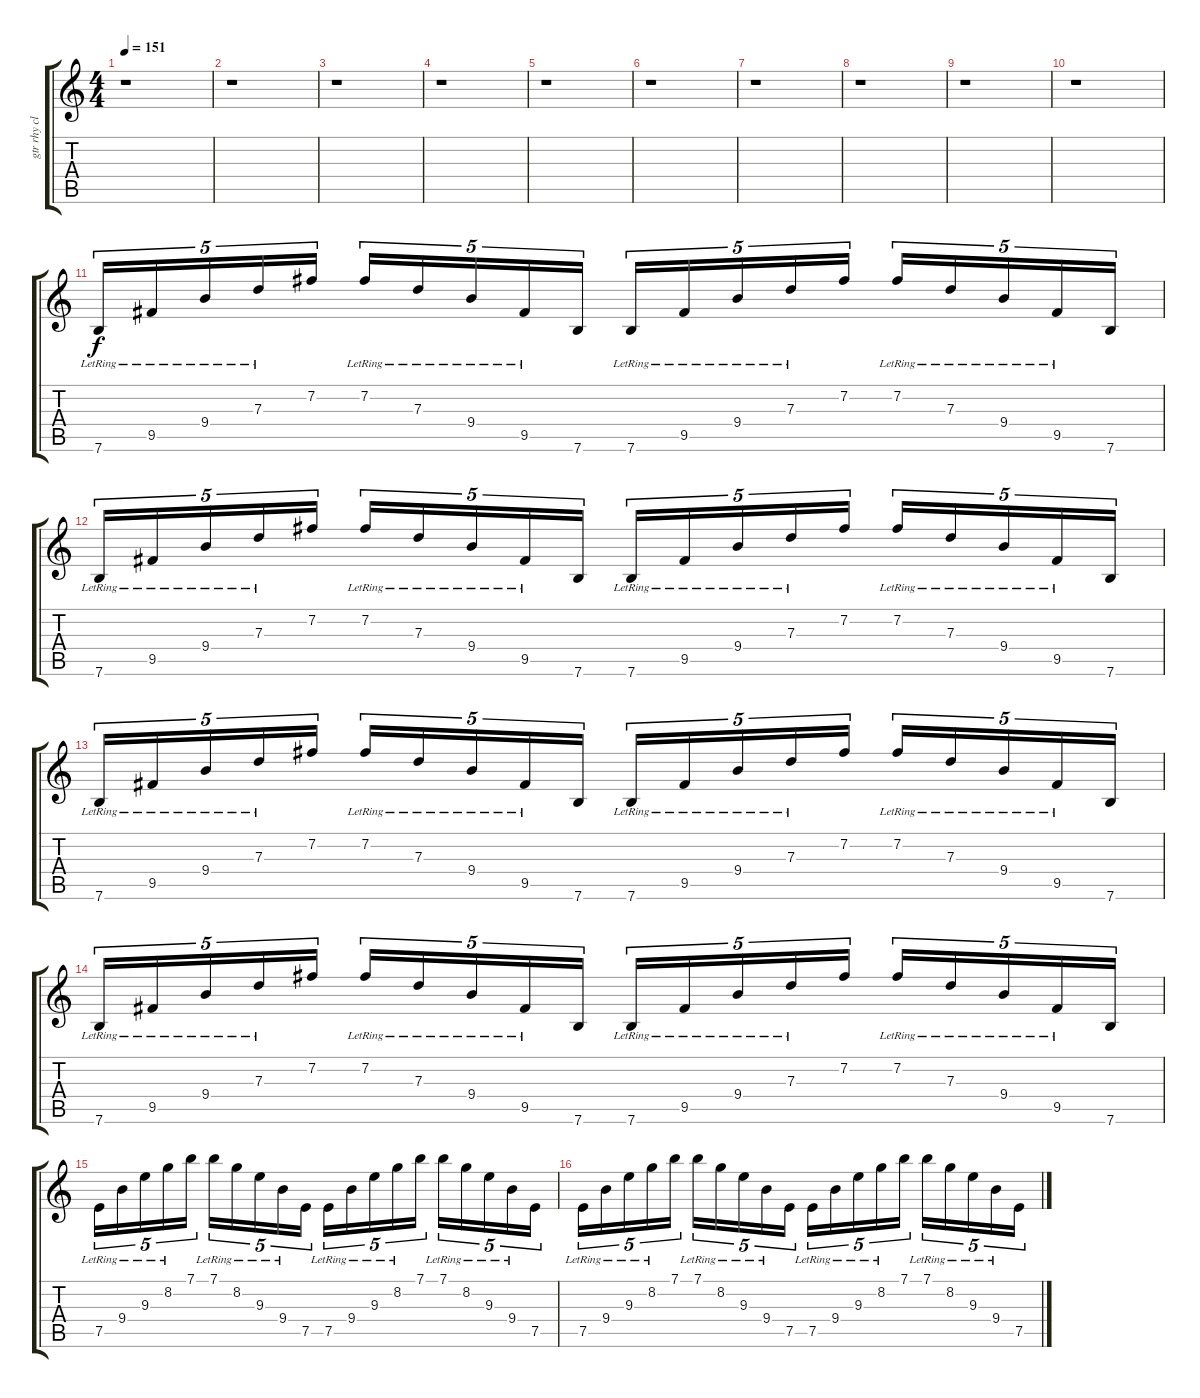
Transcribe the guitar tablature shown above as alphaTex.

\track ("gtr rhy clean" "gtr rhy cl") {instrument acousticguitarnylon}
\staff {score tabs}
\tuning (E4 B3 G3 D3 A2 E2) {hide}
\ts (4 4)
\tempo 151
\clef g2
\ks c
r.1{dy f} |
r.1 |
r.1 |
r.1 |
r.1 |
r.1 |
r.1 |
r.1 |
r.1 |
r.1 |
7.6{lr}.16{tu (5 4)} 9.5{lr}.16{tu (5 4)} 9.4{lr}.16{tu (5 4)} 7.3{lr}.16{tu (5 4)} 7.2.16{tu (5 4)} 7.2{lr}.16{tu (5 4)} 7.3{lr}.16{tu (5 4)} 9.4{lr}.16{tu (5 4)} 9.5{lr}.16{tu (5 4)} 7.6.16{tu (5 4)} 7.6{lr}.16{tu (5 4)} 9.5{lr}.16{tu (5 4)} 9.4{lr}.16{tu (5 4)} 7.3{lr}.16{tu (5 4)} 7.2.16{tu (5 4)} 7.2{lr}.16{tu (5 4)} 7.3{lr}.16{tu (5 4)} 9.4{lr}.16{tu (5 4)} 9.5{lr}.16{tu (5 4)} 7.6.16{tu (5 4)} |
7.6{lr}.16{tu (5 4)} 9.5{lr}.16{tu (5 4)} 9.4{lr}.16{tu (5 4)} 7.3{lr}.16{tu (5 4)} 7.2.16{tu (5 4)} 7.2{lr}.16{tu (5 4)} 7.3{lr}.16{tu (5 4)} 9.4{lr}.16{tu (5 4)} 9.5{lr}.16{tu (5 4)} 7.6.16{tu (5 4)} 7.6{lr}.16{tu (5 4)} 9.5{lr}.16{tu (5 4)} 9.4{lr}.16{tu (5 4)} 7.3{lr}.16{tu (5 4)} 7.2.16{tu (5 4)} 7.2{lr}.16{tu (5 4)} 7.3{lr}.16{tu (5 4)} 9.4{lr}.16{tu (5 4)} 9.5{lr}.16{tu (5 4)} 7.6.16{tu (5 4)} |
7.6{lr}.16{tu (5 4)} 9.5{lr}.16{tu (5 4)} 9.4{lr}.16{tu (5 4)} 7.3{lr}.16{tu (5 4)} 7.2.16{tu (5 4)} 7.2{lr}.16{tu (5 4)} 7.3{lr}.16{tu (5 4)} 9.4{lr}.16{tu (5 4)} 9.5{lr}.16{tu (5 4)} 7.6.16{tu (5 4)} 7.6{lr}.16{tu (5 4)} 9.5{lr}.16{tu (5 4)} 9.4{lr}.16{tu (5 4)} 7.3{lr}.16{tu (5 4)} 7.2.16{tu (5 4)} 7.2{lr}.16{tu (5 4)} 7.3{lr}.16{tu (5 4)} 9.4{lr}.16{tu (5 4)} 9.5{lr}.16{tu (5 4)} 7.6.16{tu (5 4)} |
7.6{lr}.16{tu (5 4)} 9.5{lr}.16{tu (5 4)} 9.4{lr}.16{tu (5 4)} 7.3{lr}.16{tu (5 4)} 7.2.16{tu (5 4)} 7.2{lr}.16{tu (5 4)} 7.3{lr}.16{tu (5 4)} 9.4{lr}.16{tu (5 4)} 9.5{lr}.16{tu (5 4)} 7.6.16{tu (5 4)} 7.6{lr}.16{tu (5 4)} 9.5{lr}.16{tu (5 4)} 9.4{lr}.16{tu (5 4)} 7.3{lr}.16{tu (5 4)} 7.2.16{tu (5 4)} 7.2{lr}.16{tu (5 4)} 7.3{lr}.16{tu (5 4)} 9.4{lr}.16{tu (5 4)} 9.5{lr}.16{tu (5 4)} 7.6.16{tu (5 4)} |
7.5{lr}.16{tu (5 4)} 9.4{lr}.16{tu (5 4)} 9.3{lr}.16{tu (5 4)} 8.2{lr}.16{tu (5 4)} 7.1.16{tu (5 4)} 7.1{lr}.16{tu (5 4)} 8.2{lr}.16{tu (5 4)} 9.3{lr}.16{tu (5 4)} 9.4{lr}.16{tu (5 4)} 7.5.16{tu (5 4)} 7.5{lr}.16{tu (5 4)} 9.4{lr}.16{tu (5 4)} 9.3{lr}.16{tu (5 4)} 8.2{lr}.16{tu (5 4)} 7.1.16{tu (5 4)} 7.1{lr}.16{tu (5 4)} 8.2{lr}.16{tu (5 4)} 9.3{lr}.16{tu (5 4)} 9.4{lr}.16{tu (5 4)} 7.5.16{tu (5 4)} |
7.5{lr}.16{tu (5 4)} 9.4{lr}.16{tu (5 4)} 9.3{lr}.16{tu (5 4)} 8.2{lr}.16{tu (5 4)} 7.1.16{tu (5 4)} 7.1{lr}.16{tu (5 4)} 8.2{lr}.16{tu (5 4)} 9.3{lr}.16{tu (5 4)} 9.4{lr}.16{tu (5 4)} 7.5.16{tu (5 4)} 7.5{lr}.16{tu (5 4)} 9.4{lr}.16{tu (5 4)} 9.3{lr}.16{tu (5 4)} 8.2{lr}.16{tu (5 4)} 7.1.16{tu (5 4)} 7.1{lr}.16{tu (5 4)} 8.2{lr}.16{tu (5 4)} 9.3{lr}.16{tu (5 4)} 9.4{lr}.16{tu (5 4)} 7.5.16{tu (5 4)}
